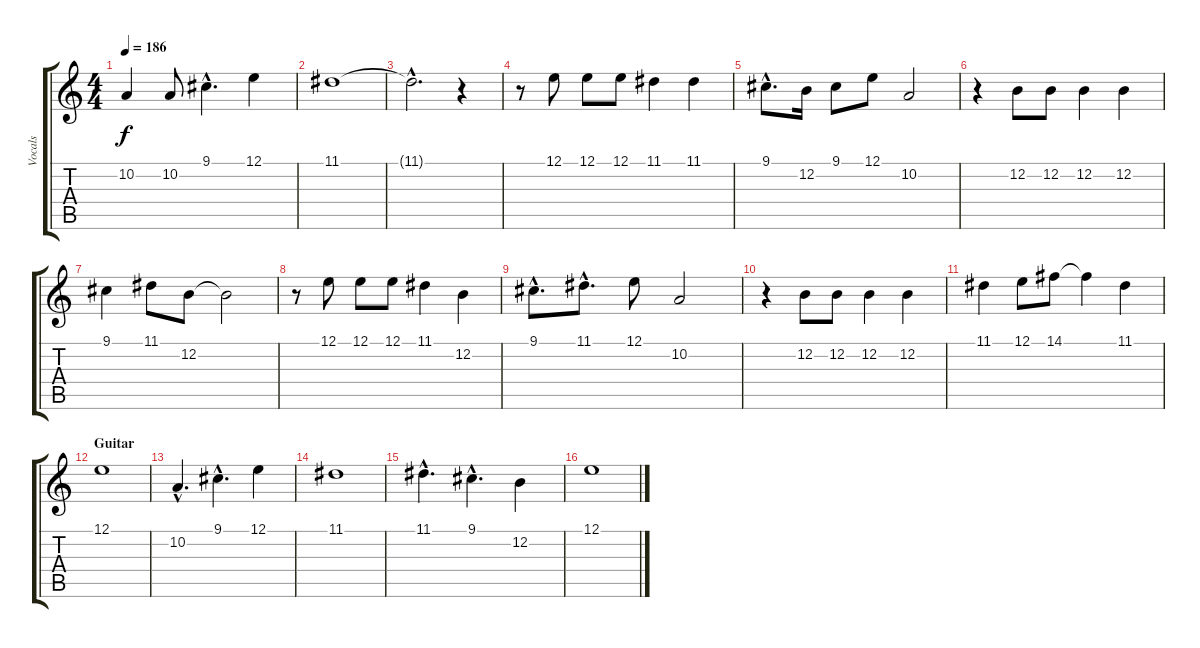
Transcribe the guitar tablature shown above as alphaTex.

\track ("Vocals" "Vocals") {instrument lead2sawtooth}
\staff {score tabs}
\tuning (E4 B3 G3 D3 A2 E2) {hide}
\ts (4 4)
\tempo 186
\clef g2
\ks c
10.2.4{dy f} 10.2.8 9.1{hac}.4{d} 12.1.4 |
11.1.1 |
11.1{hac t}.2{d} r.4 |
\section ("" "")
r.8 12.1.8 12.1.8 12.1.8 11.1.4 11.1.4 |
9.1{hac}.8{d} 12.2.16 9.1.8 12.1.8 10.2.2 |
r.4 12.2.8 12.2.8 12.2.4 12.2.4 |
9.1.4 11.1.8 12.2.8 12.2{t}.2 |
\section ("" "")
r.8 12.1.8 12.1.8 12.1.8 11.1.4 12.2.4 |
9.1{hac}.8{d} 11.1{hac}.8{d} 12.1.8 10.2.2 |
r.4 12.2.8 12.2.8 12.2.4 12.2.4 |
11.1.4 12.1.8 14.1.8 14.1{t}.4 11.1.4 |
\section ("" "Guitar")
12.1.1 |
10.2{hac}.4{d} 9.1{hac}.4{d} 12.1.4 |
11.1.1 |
11.1{hac}.4{d} 9.1{hac}.4{d} 12.2.4 |
\section ("" "")
12.1.1
